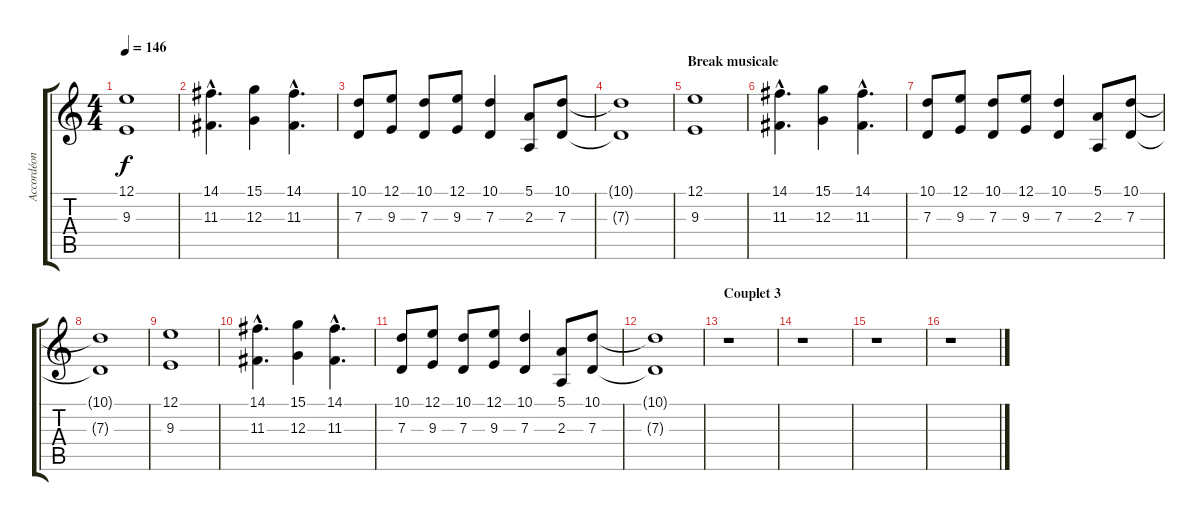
\track ("Accordéon" "Accordéon") {instrument accordion}
\staff {score tabs}
\tuning (E4 B3 G3 D3 A2 E2) {hide}
\ts (4 4)
\tempo 146
\clef g2
\ks c
(12.1 9.3).1{dy f} |
(14.1{hac} 11.3{hac}).4{d} (15.1 12.3).4 (14.1{hac} 11.3{hac}).4{d} |
(10.1 7.3).8 (12.1 9.3).8 (10.1 7.3).8 (12.1 9.3).8 (10.1 7.3).4 (5.1 2.3).8 (10.1 7.3).8 |
(10.1{t} 7.3{t}).1 |
\section ("" "Break musicale")
(12.1 9.3).1 |
(14.1{hac} 11.3{hac}).4{d} (15.1 12.3).4 (14.1{hac} 11.3{hac}).4{d} |
(10.1 7.3).8 (12.1 9.3).8 (10.1 7.3).8 (12.1 9.3).8 (10.1 7.3).4 (5.1 2.3).8 (10.1 7.3).8 |
(10.1{t} 7.3{t}).1 |
(12.1 9.3).1 |
(14.1{hac} 11.3{hac}).4{d} (15.1 12.3).4 (14.1{hac} 11.3{hac}).4{d} |
(10.1 7.3).8 (12.1 9.3).8 (10.1 7.3).8 (12.1 9.3).8 (10.1 7.3).4 (5.1 2.3).8 (10.1 7.3).8 |
(10.1{t} 7.3{t}).1 |
\section ("" "Couplet 3")
r.1 |
r.1 |
r.1 |
r.1
